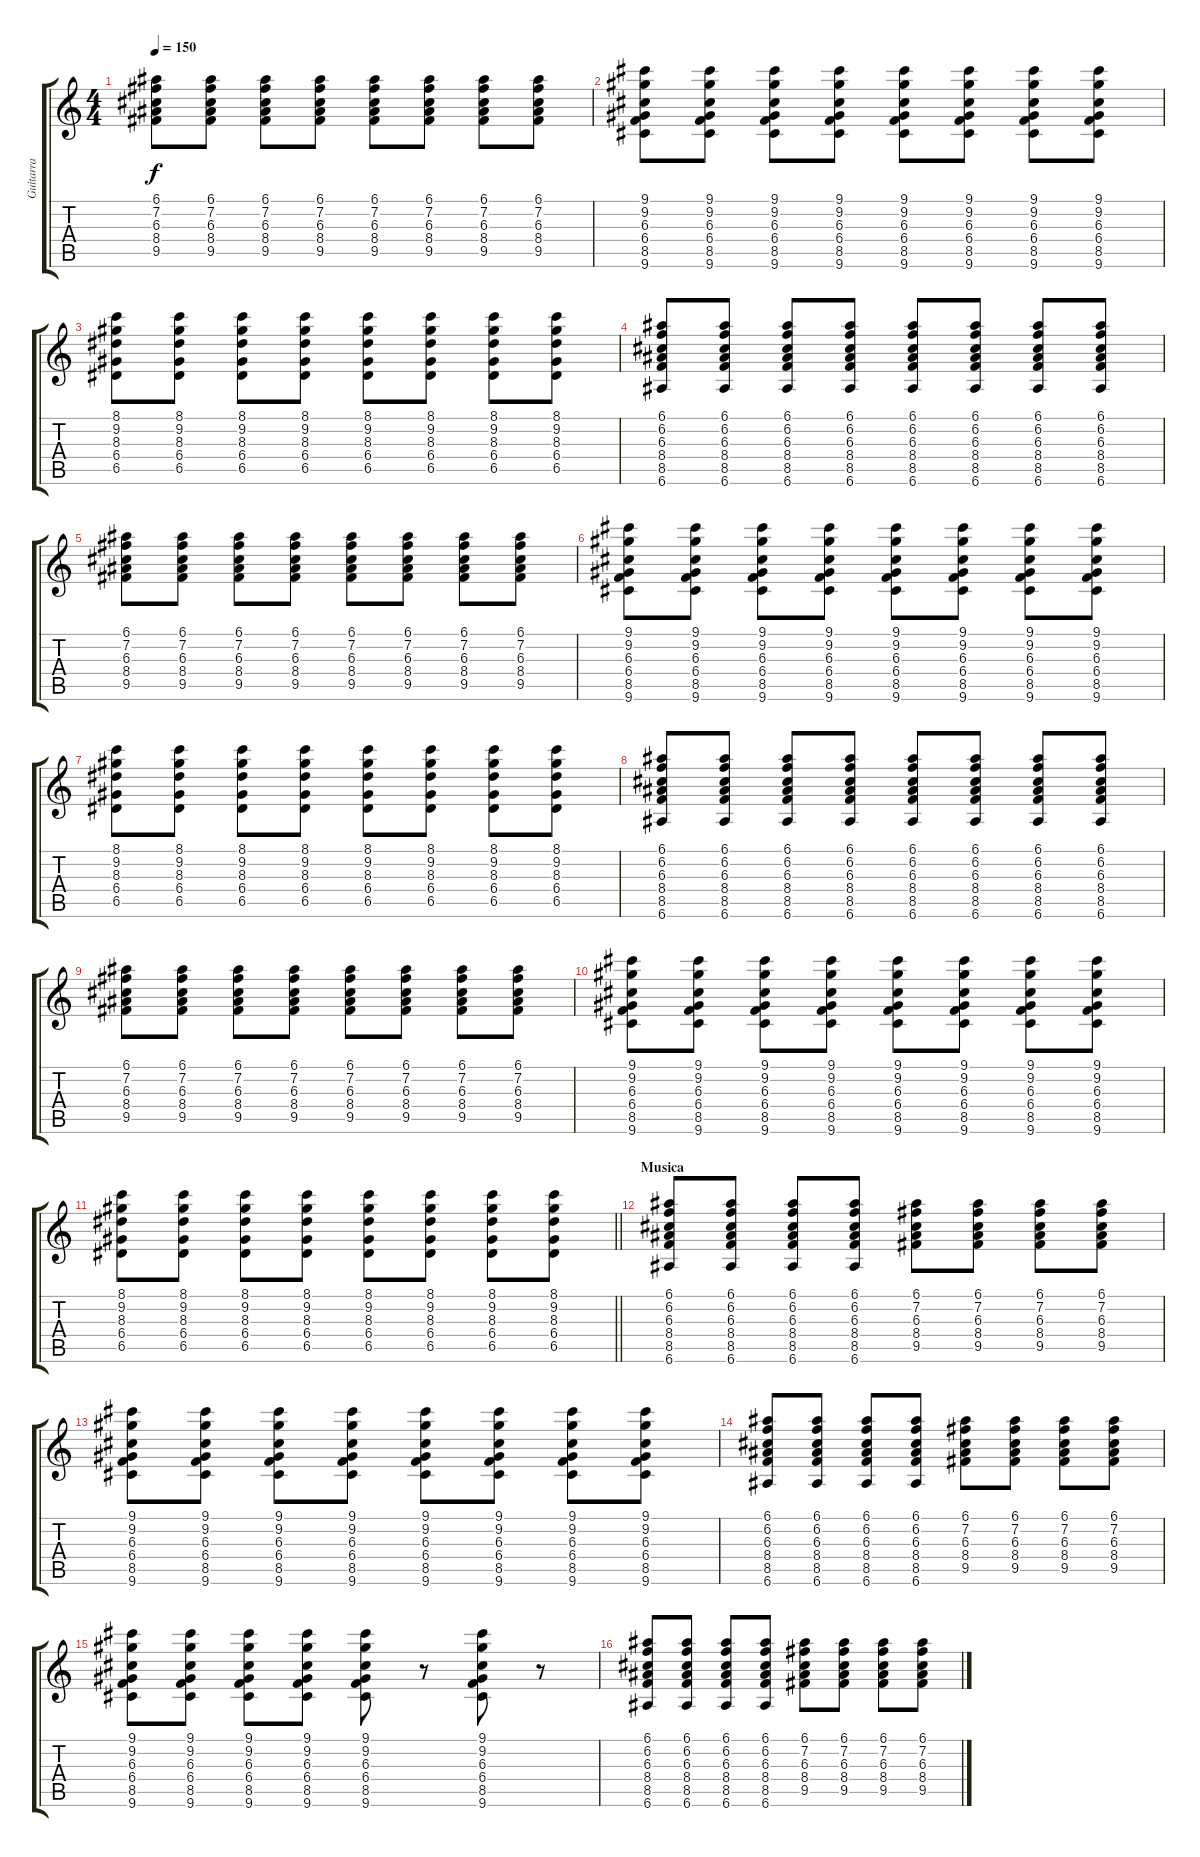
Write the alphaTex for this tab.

\track ("Guitarra" "Guitarra") {instrument electricguitarclean}
\staff {score tabs}
\tuning (E4 B3 G3 D3 A2 E2) {hide}
\ts (4 4)
\tempo 150
\clef g2
\ks c
(6.1 7.2 6.3 8.4 9.5).8{dy f} (6.1 7.2 6.3 8.4 9.5).8 (6.1 7.2 6.3 8.4 9.5).8 (6.1 7.2 6.3 8.4 9.5).8 (6.1 7.2 6.3 8.4 9.5).8 (6.1 7.2 6.3 8.4 9.5).8 (6.1 7.2 6.3 8.4 9.5).8 (6.1 7.2 6.3 8.4 9.5).8 |
(9.1 9.2 6.3 6.4 8.5 9.6).8 (9.1 9.2 6.3 6.4 8.5 9.6).8 (9.1 9.2 6.3 6.4 8.5 9.6).8 (9.1 9.2 6.3 6.4 8.5 9.6).8 (9.1 9.2 6.3 6.4 8.5 9.6).8 (9.1 9.2 6.3 6.4 8.5 9.6).8 (9.1 9.2 6.3 6.4 8.5 9.6).8 (9.1 9.2 6.3 6.4 8.5 9.6).8 |
(8.1 9.2 8.3 6.4 6.5).8 (8.1 9.2 8.3 6.4 6.5).8 (8.1 9.2 8.3 6.4 6.5).8 (8.1 9.2 8.3 6.4 6.5).8 (8.1 9.2 8.3 6.4 6.5).8 (8.1 9.2 8.3 6.4 6.5).8 (8.1 9.2 8.3 6.4 6.5).8 (8.1 9.2 8.3 6.4 6.5).8 |
(6.1 6.2 6.3 8.4 8.5 6.6).8 (6.1 6.2 6.3 8.4 8.5 6.6).8 (6.1 6.2 6.3 8.4 8.5 6.6).8 (6.1 6.2 6.3 8.4 8.5 6.6).8 (6.1 6.2 6.3 8.4 8.5 6.6).8 (6.1 6.2 6.3 8.4 8.5 6.6).8 (6.1 6.2 6.3 8.4 8.5 6.6).8 (6.1 6.2 6.3 8.4 8.5 6.6).8 |
(6.1 7.2 6.3 8.4 9.5).8 (6.1 7.2 6.3 8.4 9.5).8 (6.1 7.2 6.3 8.4 9.5).8 (6.1 7.2 6.3 8.4 9.5).8 (6.1 7.2 6.3 8.4 9.5).8 (6.1 7.2 6.3 8.4 9.5).8 (6.1 7.2 6.3 8.4 9.5).8 (6.1 7.2 6.3 8.4 9.5).8 |
(9.1 9.2 6.3 6.4 8.5 9.6).8 (9.1 9.2 6.3 6.4 8.5 9.6).8 (9.1 9.2 6.3 6.4 8.5 9.6).8 (9.1 9.2 6.3 6.4 8.5 9.6).8 (9.1 9.2 6.3 6.4 8.5 9.6).8 (9.1 9.2 6.3 6.4 8.5 9.6).8 (9.1 9.2 6.3 6.4 8.5 9.6).8 (9.1 9.2 6.3 6.4 8.5 9.6).8 |
(8.1 9.2 8.3 6.4 6.5).8 (8.1 9.2 8.3 6.4 6.5).8 (8.1 9.2 8.3 6.4 6.5).8 (8.1 9.2 8.3 6.4 6.5).8 (8.1 9.2 8.3 6.4 6.5).8 (8.1 9.2 8.3 6.4 6.5).8 (8.1 9.2 8.3 6.4 6.5).8 (8.1 9.2 8.3 6.4 6.5).8 |
(6.1 6.2 6.3 8.4 8.5 6.6).8 (6.1 6.2 6.3 8.4 8.5 6.6).8 (6.1 6.2 6.3 8.4 8.5 6.6).8 (6.1 6.2 6.3 8.4 8.5 6.6).8 (6.1 6.2 6.3 8.4 8.5 6.6).8 (6.1 6.2 6.3 8.4 8.5 6.6).8 (6.1 6.2 6.3 8.4 8.5 6.6).8 (6.1 6.2 6.3 8.4 8.5 6.6).8 |
(6.1 7.2 6.3 8.4 9.5).8 (6.1 7.2 6.3 8.4 9.5).8 (6.1 7.2 6.3 8.4 9.5).8 (6.1 7.2 6.3 8.4 9.5).8 (6.1 7.2 6.3 8.4 9.5).8 (6.1 7.2 6.3 8.4 9.5).8 (6.1 7.2 6.3 8.4 9.5).8 (6.1 7.2 6.3 8.4 9.5).8 |
(9.1 9.2 6.3 6.4 8.5 9.6).8 (9.1 9.2 6.3 6.4 8.5 9.6).8 (9.1 9.2 6.3 6.4 8.5 9.6).8 (9.1 9.2 6.3 6.4 8.5 9.6).8 (9.1 9.2 6.3 6.4 8.5 9.6).8 (9.1 9.2 6.3 6.4 8.5 9.6).8 (9.1 9.2 6.3 6.4 8.5 9.6).8 (9.1 9.2 6.3 6.4 8.5 9.6).8 |
\barLineRight lightlight
(8.1 9.2 8.3 6.4 6.5).8 (8.1 9.2 8.3 6.4 6.5).8 (8.1 9.2 8.3 6.4 6.5).8 (8.1 9.2 8.3 6.4 6.5).8 (8.1 9.2 8.3 6.4 6.5).8 (8.1 9.2 8.3 6.4 6.5).8 (8.1 9.2 8.3 6.4 6.5).8 (8.1 9.2 8.3 6.4 6.5).8 |
\section ("" "Musica")
(6.1 6.2 6.3 8.4 8.5 6.6).8 (6.1 6.2 6.3 8.4 8.5 6.6).8 (6.1 6.2 6.3 8.4 8.5 6.6).8 (6.1 6.2 6.3 8.4 8.5 6.6).8 (6.1 7.2 6.3 8.4 9.5).8 (6.1 7.2 6.3 8.4 9.5).8 (6.1 7.2 6.3 8.4 9.5).8 (6.1 7.2 6.3 8.4 9.5).8 |
(9.1 9.2 6.3 6.4 8.5 9.6).8 (9.1 9.2 6.3 6.4 8.5 9.6).8 (9.1 9.2 6.3 6.4 8.5 9.6).8 (9.1 9.2 6.3 6.4 8.5 9.6).8 (9.1 9.2 6.3 6.4 8.5 9.6).8 (9.1 9.2 6.3 6.4 8.5 9.6).8 (9.1 9.2 6.3 6.4 8.5 9.6).8 (9.1 9.2 6.3 6.4 8.5 9.6).8 |
(6.1 6.2 6.3 8.4 8.5 6.6).8 (6.1 6.2 6.3 8.4 8.5 6.6).8 (6.1 6.2 6.3 8.4 8.5 6.6).8 (6.1 6.2 6.3 8.4 8.5 6.6).8 (6.1 7.2 6.3 8.4 9.5).8 (6.1 7.2 6.3 8.4 9.5).8 (6.1 7.2 6.3 8.4 9.5).8 (6.1 7.2 6.3 8.4 9.5).8 |
(9.1 9.2 6.3 6.4 8.5 9.6).8 (9.1 9.2 6.3 6.4 8.5 9.6).8 (9.1 9.2 6.3 6.4 8.5 9.6).8 (9.1 9.2 6.3 6.4 8.5 9.6).8 (9.1 9.2 6.3 6.4 8.5 9.6).8 r.8 (9.1 9.2 6.3 6.4 8.5 9.6).8 r.8 |
(6.1 6.2 6.3 8.4 8.5 6.6).8 (6.1 6.2 6.3 8.4 8.5 6.6).8 (6.1 6.2 6.3 8.4 8.5 6.6).8 (6.1 6.2 6.3 8.4 8.5 6.6).8 (6.1 7.2 6.3 8.4 9.5).8 (6.1 7.2 6.3 8.4 9.5).8 (6.1 7.2 6.3 8.4 9.5).8 (6.1 7.2 6.3 8.4 9.5).8
